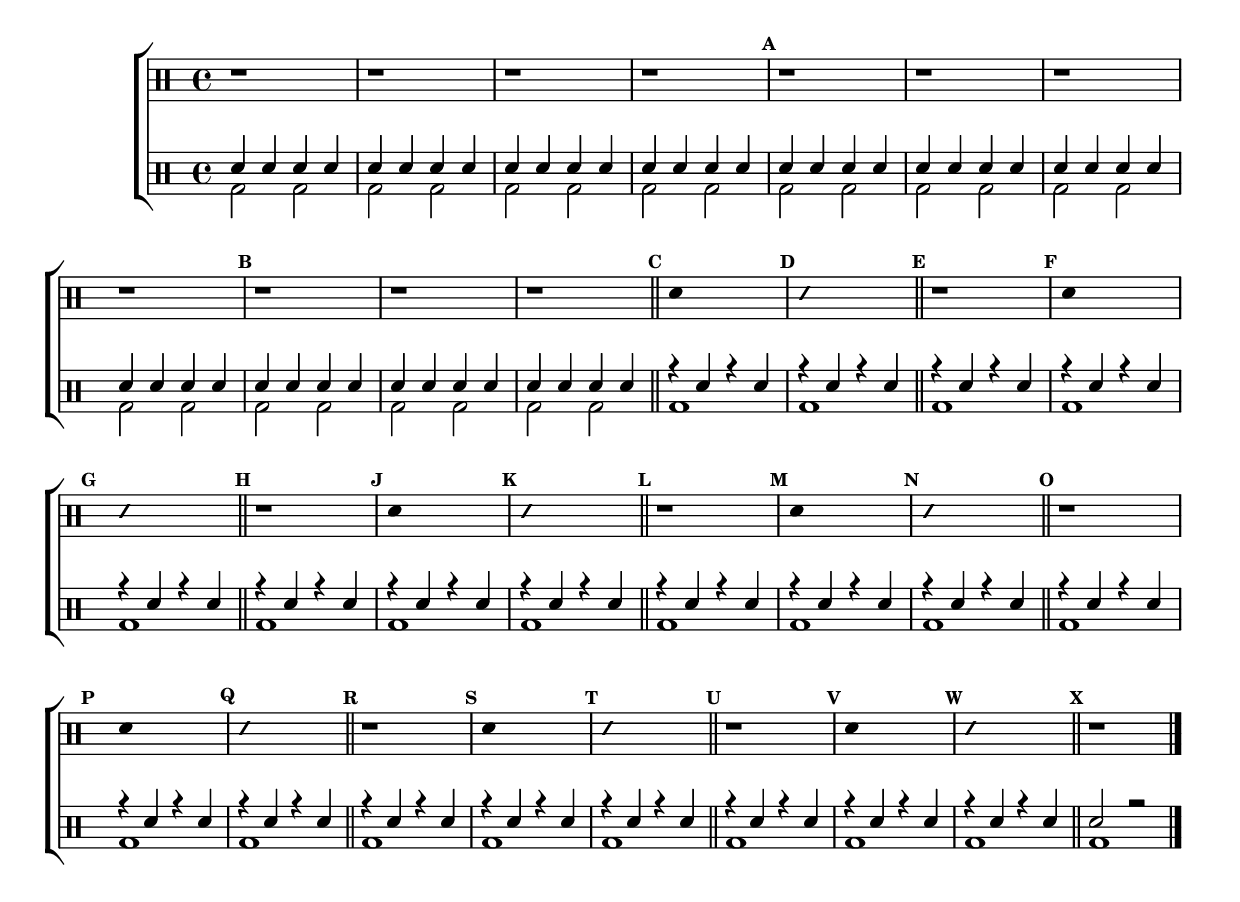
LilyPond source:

%-*- coding: utf-8 -*-

\version "2.14.2"

%\header {title = "improvisando e imitando com 7 notas"}

\new ChoirStaff <<

\drummode <<

\drums {
\override Staff.TimeSignature #'style = #'()
\time 4/4 

\override Score.BarNumber #'transparent = ##t
\override Score.RehearsalMark #'font-size = #-2
\set Score.markFormatter = #format-mark-numbers

\context DrumVoice = "1" { }
\context DrumVoice = "2" { }

{ 

r1 r r r 
\mark \default
 
r r r r 
\mark \default

r r r 

\bar "||"

%1
\mark \default
\override Stem #'transparent = ##t
sn4 s2.
\mark \default
\override NoteHead #'style = #'slash
\override NoteHead #'font-size = #-4
sn4 s2.
\revert NoteHead #'style 
\revert NoteHead #'font-size
\bar "||"

%2
\mark \default
r1
\mark \default
\override Stem #'transparent = ##t
sn4 s2.
\mark \default
\override NoteHead #'style = #'slash
\override NoteHead #'font-size = #-4
sn4 s2.
\revert NoteHead #'style 
\revert NoteHead #'font-size

%3
\bar "||"
\mark \default
r1
\mark \default
\override Stem #'transparent = ##t
sn4 s2.
\mark \default
\override NoteHead #'style = #'slash
\override NoteHead #'font-size = #-4
sn4 s2.
\revert NoteHead #'style 
\revert NoteHead #'font-size
\bar "||"

%4
\mark \default
r1
\mark \default
\override Stem #'transparent = ##t
sn4 s2.
\mark \default
\override NoteHead #'style = #'slash
\override NoteHead #'font-size = #-4
sn4 s2.
\revert NoteHead #'style 
\revert NoteHead #'font-size
\bar "||"

%5
\mark \default
r1
\mark \default
\override Stem #'transparent = ##t
sn4 s2.
\mark \default
\override NoteHead #'style = #'slash
\override NoteHead #'font-size = #-4
sn4 s2.
\revert NoteHead #'style 
\revert NoteHead #'font-size
\bar "||"

%6
\mark \default
r1
\mark \default
\override Stem #'transparent = ##t
sn4 s2.
\mark \default
\override NoteHead #'style = #'slash
\override NoteHead #'font-size = #-4
sn4 s2.
\revert NoteHead #'style 
\revert NoteHead #'font-size
\bar "||"

%7
\mark \default
r1
\mark \default
\override Stem #'transparent = ##t
sn4 s2.
\mark \default
\override NoteHead #'style = #'slash
\override NoteHead #'font-size = #-4
sn4 s2.
\revert NoteHead #'style 
\revert NoteHead #'font-size
\bar "||"

\mark \default 


r1
\bar "|."

  
}

}


\drums {

\override Staff.TimeSignature #'style = #'()
\time 4/4 

\override Score.BarNumber #'transparent = ##t
\override Score.RehearsalMark #'font-size = #-2
\set Score.markFormatter = #format-mark-numbers

\context DrumVoice = "1" { }
\context DrumVoice = "2" { }

<<

{

sn4 sn sn sn
sn4 sn sn sn
sn4 sn sn sn
sn4 sn sn sn
sn4 sn sn sn
sn4 sn sn sn
sn4 sn sn sn
sn4 sn sn sn
sn4 sn sn sn
sn4 sn sn sn
sn4 sn sn sn

r4 sn4 r4 sn4
r4 sn4 r4 sn4
r4 sn4 r4 sn4


r4 sn4 r4 sn4
r4 sn4 r4 sn4
r4 sn4 r4 sn4


r4 sn4 r4 sn4
r4 sn4 r4 sn4
r4 sn4 r4 sn4


r4 sn4 r4 sn4
r4 sn4 r4 sn4
r4 sn4 r4 sn4


r4 sn4 r4 sn4
r4 sn4 r4 sn4
r4 sn4 r4 sn4


r4 sn4 r4 sn4
r4 sn4 r4 sn4
r4 sn4 r4 sn4
r4 sn4 r4 sn4
r4 sn4 r4 sn4

sn2 r 


  
}

\\

{

bd2 bd bd bd bd bd bd bd bd bd bd
bd2 bd bd bd bd bd bd bd bd bd bd

bd1 bd1 
bd1 bd1 bd1 
bd1 bd1 bd1 
bd1 bd1 bd1 
bd1 bd1 bd1 
bd1 bd1 bd1 
bd bd bd bd
}

>>

}

>>

>>